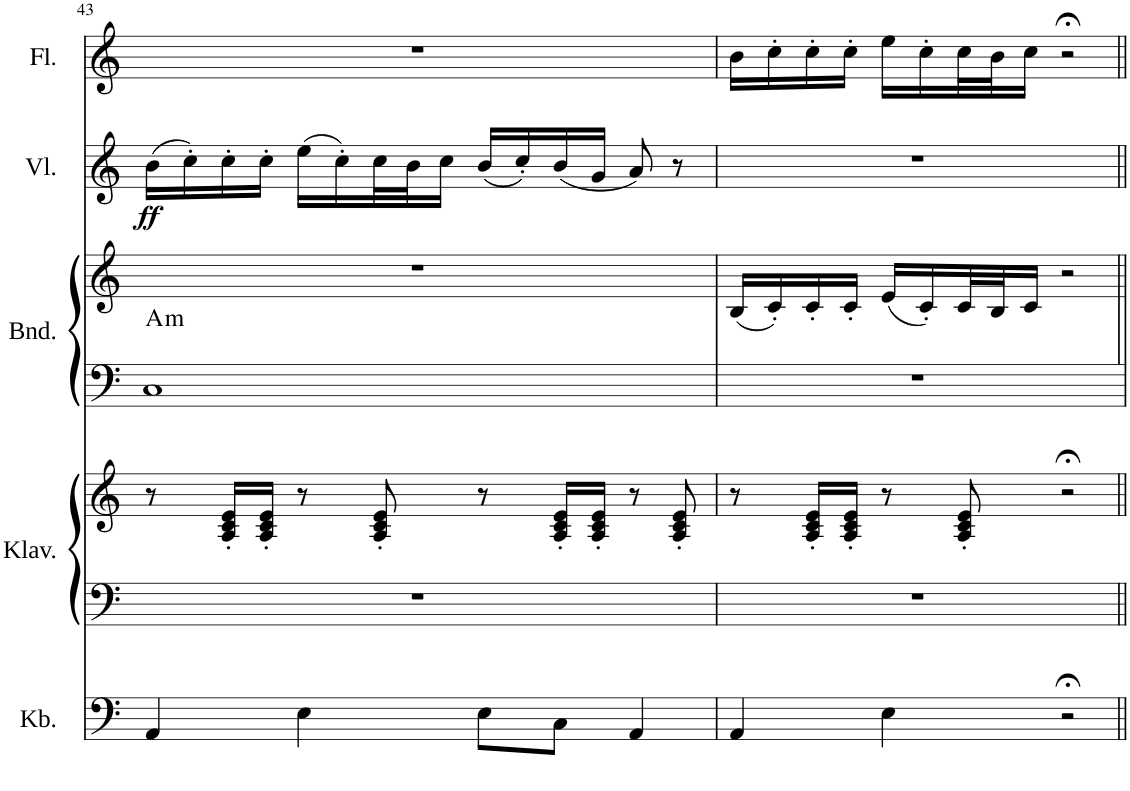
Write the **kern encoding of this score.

**kern	**kern	**kern	**kern	**kern	**harte	**kern	**dynam	**kern
*part5	*part4	*part4	*part3	*part3	*part3	*part2	*part2	*part1
*staff7	*staff6	*staff5	*staff4	*staff3	*	*staff2	*staff2	*staff1
*I"Kontrabass	*I"Klavier	*	*I"Bandoneon	*	*	*I"Violine	*	*I"Flöte
*I'Kb.	*I'Klav.	*	*I'Bnd.	*	*	*I'Vl.	*	*I'Fl.
!!LO:PB:g=z
*clefF4	*clefF4	*clefG2	*clefF4	*clefG2	*	*clefG2	*	*clefG2
*Trd7c12	*	*	*	*	*	*	*	*
*k[]	*k[]	*k[]	*k[]	*k[]	*	*k[]	*	*k[]
*M4/4	*M4/4	*M4/4	*M4/4	*M4/4	*	*M4/4	*	*M4/4
=43	=43	=43	=43	=43	=43	=43	=43	=43
!	!	!	!	!	!LO:H:kt=m	!	!LO:DY:b	!
4AA/	1r	8r	1C	1r	A:min	(16b\LL	ff	1r
.	.	.	.	.	.	16cc'\)	.	.
.	.	16A/' 16c/' 16e/'LL	.	.	.	16cc'\	.	.
.	.	16A/' 16c/' 16e/'JJ	.	.	.	16cc'\JJ	.	.
4E\	.	8r	.	.	.	(16ee\LL	.	.
.	.	.	.	.	.	16cc'\)	.	.
.	.	8A/' 8c/' 8e/'	.	.	.	32cc\L	.	.
.	.	.	.	.	.	32b\J	.	.
.	.	.	.	.	.	16cc\JJ	.	.
8E\L	.	8r	.	.	.	(16b/LL	.	.
.	.	.	.	.	.	16cc'/)	.	.
8C\J	.	16A/' 16c/' 16e/'LL	.	.	.	(16b/	.	.
.	.	16A/' 16c/' 16e/'JJ	.	.	.	16g/JJ	.	.
4AA/	.	8r	.	.	.	8a/)	.	.
.	.	8A/' 8c/' 8e/'	.	.	.	8r	.	.
=44	=44	=44	=44	=44	=44	=44	=44	=44
4AA/	1r	8r	1r	(16B/LL	.	1r	.	16b\LL
.	.	.	.	16c'/)	.	.	.	16cc'\
.	.	16A/' 16c/' 16e/'LL	.	16c'/	.	.	.	16cc'\
.	.	16A/' 16c/' 16e/'JJ	.	16c'/JJ	.	.	.	16cc'\JJ
4E\	.	8r	.	(16e/LL	.	.	.	16ee\LL
.	.	.	.	16c'/)	.	.	.	16cc'\
.	.	8A/' 8c/' 8e/'	.	32c/L	.	.	.	32cc\L
.	.	.	.	32B/J	.	.	.	32b\J
.	.	.	.	16c/JJ	.	.	.	16cc\JJ
2r;<	.	2r;<	.	2r	.	.	.	2r;<
=||	=||	=||	=||	=||	=||	=||	=||	=||
*-	*-	*-	*-	*-	*-	*-	*-	*-
